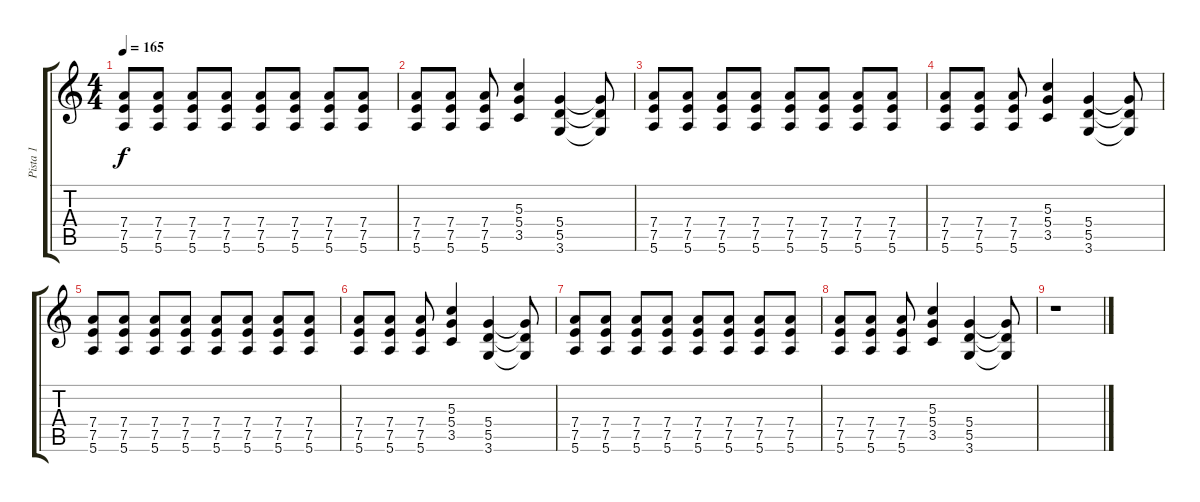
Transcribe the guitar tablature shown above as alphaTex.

\track ("Pista 1" "Pista 1") {instrument overdrivenguitar}
\staff {score tabs}
\tuning (E4 B3 G3 D3 A2 E2) {hide}
\ts (4 4)
\tempo 165
\clef g2
\ks c
(7.4 7.5 5.6).8{dy f} (7.4 7.5 5.6).8 (7.4 7.5 5.6).8 (7.4 7.5 5.6).8 (7.4 7.5 5.6).8 (7.4 7.5 5.6).8 (7.4 7.5 5.6).8 (7.4 7.5 5.6).8 |
(7.4 7.5 5.6).8 (7.4 7.5 5.6).8 (7.4 7.5 5.6).8 (5.3 5.4 3.5).4 (5.4 5.5 3.6).4 (5.4{t} 5.5{t} 3.6{t}).8 |
(7.4 7.5 5.6).8 (7.4 7.5 5.6).8 (7.4 7.5 5.6).8 (7.4 7.5 5.6).8 (7.4 7.5 5.6).8 (7.4 7.5 5.6).8 (7.4 7.5 5.6).8 (7.4 7.5 5.6).8 |
(7.4 7.5 5.6).8 (7.4 7.5 5.6).8 (7.4 7.5 5.6).8 (5.3 5.4 3.5).4 (5.4 5.5 3.6).4 (5.4{t} 5.5{t} 3.6{t}).8 |
(7.4 7.5 5.6).8 (7.4 7.5 5.6).8 (7.4 7.5 5.6).8 (7.4 7.5 5.6).8 (7.4 7.5 5.6).8 (7.4 7.5 5.6).8 (7.4 7.5 5.6).8 (7.4 7.5 5.6).8 |
(7.4 7.5 5.6).8 (7.4 7.5 5.6).8 (7.4 7.5 5.6).8 (5.3 5.4 3.5).4 (5.4 5.5 3.6).4 (5.4{t} 5.5{t} 3.6{t}).8 |
(7.4 7.5 5.6).8 (7.4 7.5 5.6).8 (7.4 7.5 5.6).8 (7.4 7.5 5.6).8 (7.4 7.5 5.6).8 (7.4 7.5 5.6).8 (7.4 7.5 5.6).8 (7.4 7.5 5.6).8 |
(7.4 7.5 5.6).8 (7.4 7.5 5.6).8 (7.4 7.5 5.6).8 (5.3 5.4 3.5).4 (5.4 5.5 3.6).4 (5.4{t} 5.5{t} 3.6{t}).8 |
r.1
